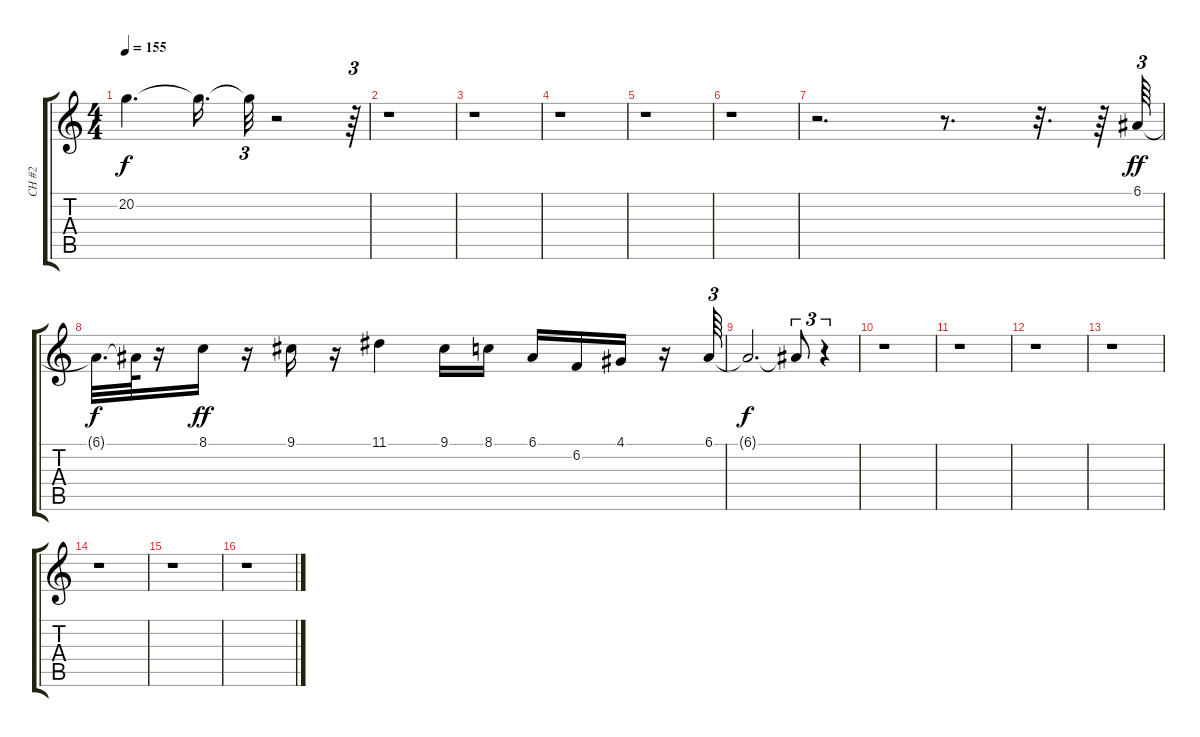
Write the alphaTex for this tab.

\track ("CH #2" "CH #2") {instrument bassoon}
\staff {score tabs}
\tuning (E4 B3 G3 D3 A2 E2) {hide}
\ts (4 4)
\tempo 155
\clef g2
\ks c
20.2{t}.4{d dy f} 20.2{t}.16{d} 20.2{t}.32{tu (3 2)} r.2 r.64{tu (3 2)} |
r.1 |
r.1 |
r.1 |
r.1 |
r.1 |
r.2{d} r.8{d} r.32{d} r.64 6.1.64{tu (3 2) dy ff} |
6.1{t}.32{d dy f} 6.1{t}.64 r.16 8.1.16{dy ff} r.16 9.1.16 r.16 11.1.4 9.1.16 8.1.16 6.1.16 6.2.16 4.1.16 r.16 6.1.64{tu (3 2)} |
6.1{t}.2{d dy f} 6.1{t}.8{tu (3 2)} r.4{tu (3 2)} |
r.1 |
r.1 |
r.1 |
r.1 |
r.1 |
r.1 |
r.1
